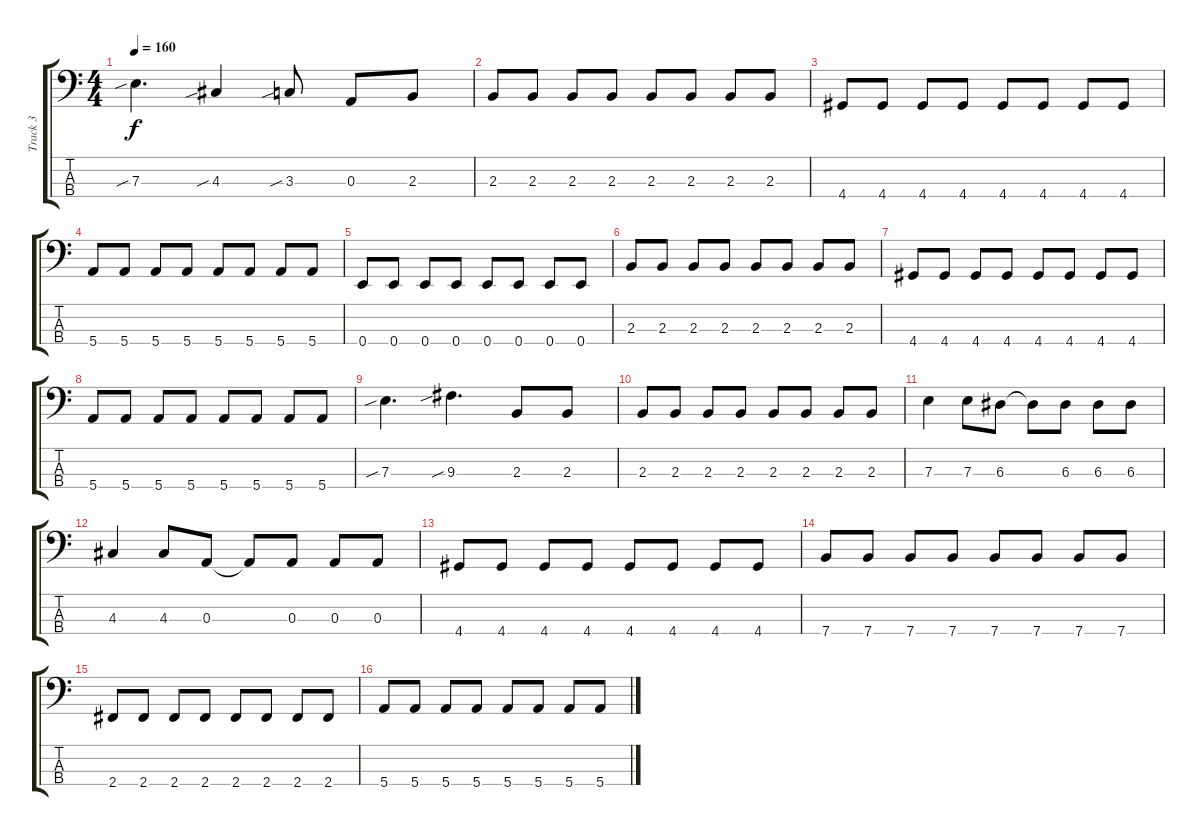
\track ("Track 3" "Track 3") {instrument electricbassfinger}
\staff {score tabs}
\tuning (G2 D2 A1 E1) {hide}
\ts (4 4)
\tempo 160
\clef f4
\ks c
7.3{sib}.4{d dy f} 4.3{sib}.4 3.3{sib}.8 0.3.8 2.3.8 |
2.3.8 2.3.8 2.3.8 2.3.8 2.3.8 2.3.8 2.3.8 2.3.8 |
4.4.8 4.4.8 4.4.8 4.4.8 4.4.8 4.4.8 4.4.8 4.4.8 |
5.4.8 5.4.8 5.4.8 5.4.8 5.4.8 5.4.8 5.4.8 5.4.8 |
0.4.8 0.4.8 0.4.8 0.4.8 0.4.8 0.4.8 0.4.8 0.4.8 |
2.3.8 2.3.8 2.3.8 2.3.8 2.3.8 2.3.8 2.3.8 2.3.8 |
4.4.8 4.4.8 4.4.8 4.4.8 4.4.8 4.4.8 4.4.8 4.4.8 |
5.4.8 5.4.8 5.4.8 5.4.8 5.4.8 5.4.8 5.4.8 5.4.8 |
7.3{sib}.4{d} 9.3{sib}.4{d} 2.3.8 2.3.8 |
2.3.8 2.3.8 2.3.8 2.3.8 2.3.8 2.3.8 2.3.8 2.3.8 |
7.3.4 7.3.8 6.3.8 6.3{t}.8 6.3.8 6.3.8 6.3.8 |
4.3.4 4.3.8 0.3.8 0.3{t}.8 0.3.8 0.3.8 0.3.8 |
4.4.8 4.4.8 4.4.8 4.4.8 4.4.8 4.4.8 4.4.8 4.4.8 |
7.4.8 7.4.8 7.4.8 7.4.8 7.4.8 7.4.8 7.4.8 7.4.8 |
2.4.8 2.4.8 2.4.8 2.4.8 2.4.8 2.4.8 2.4.8 2.4.8 |
5.4.8 5.4.8 5.4.8 5.4.8 5.4.8 5.4.8 5.4.8 5.4.8
